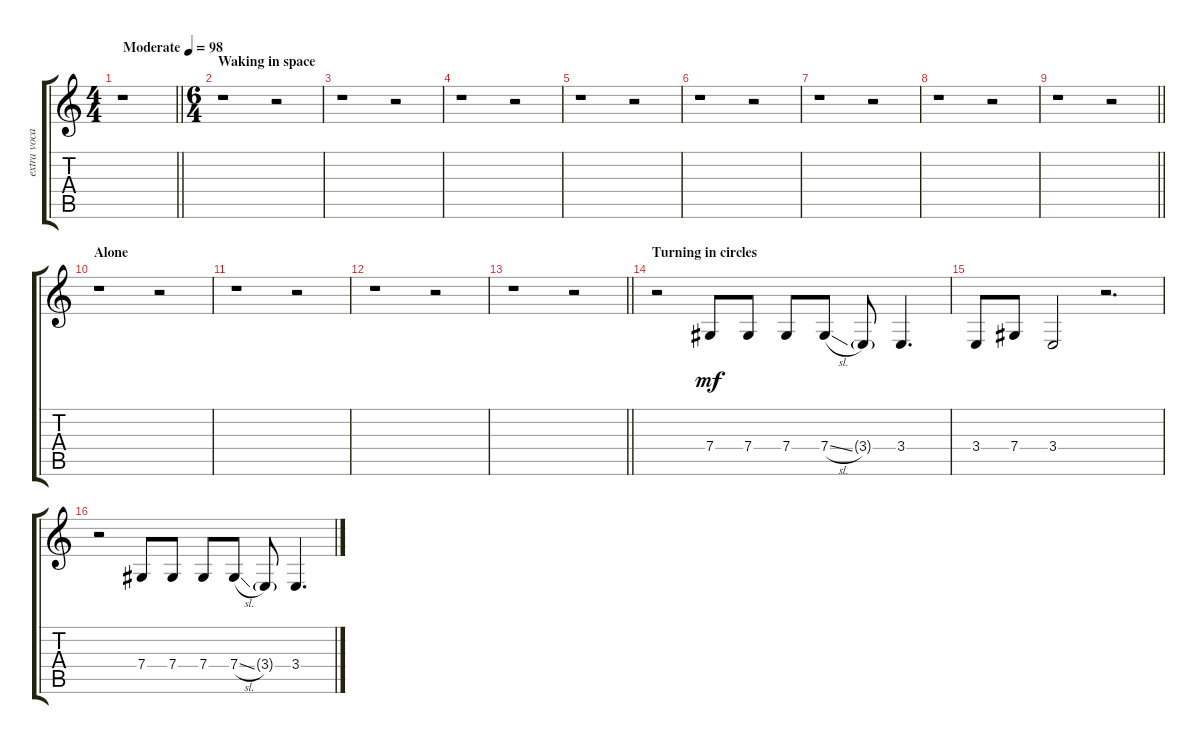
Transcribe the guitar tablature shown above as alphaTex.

\track ("extra vocals" "extra voca") {instrument oboe}
\staff {score tabs}
\tuning (Eb4 Bb3 Gb3 Db3 Ab2 Db2) {hide}
\ts (4 4)
\tempo (98 "Moderate")
\clef g2
\barLineRight lightlight
\ks c
r.1{dy mf instrument oboe} |
\ts (6 4)
\section ("" "Waking in space")
r.1 r.2 |
r.1 r.2 |
r.1 r.2 |
r.1 r.2 |
r.1 r.2 |
r.1 r.2 |
r.1 r.2 |
\barLineRight lightlight
r.1 r.2 |
\section ("" "Alone")
r.1 r.2 |
r.1 r.2 |
r.1 r.2 |
\barLineRight lightlight
r.1 r.2 |
\section ("" "Turning in circles")
r.2 7.4.8 7.4.8 7.4.8 7.4{sl}.8 3.4{g}.8 3.4.4{d} |
3.4.8 7.4.8 3.4.2 r.2{d} |
r.2 7.4.8 7.4.8 7.4.8 7.4{sl}.8 3.4{g}.8 3.4.4{d}
